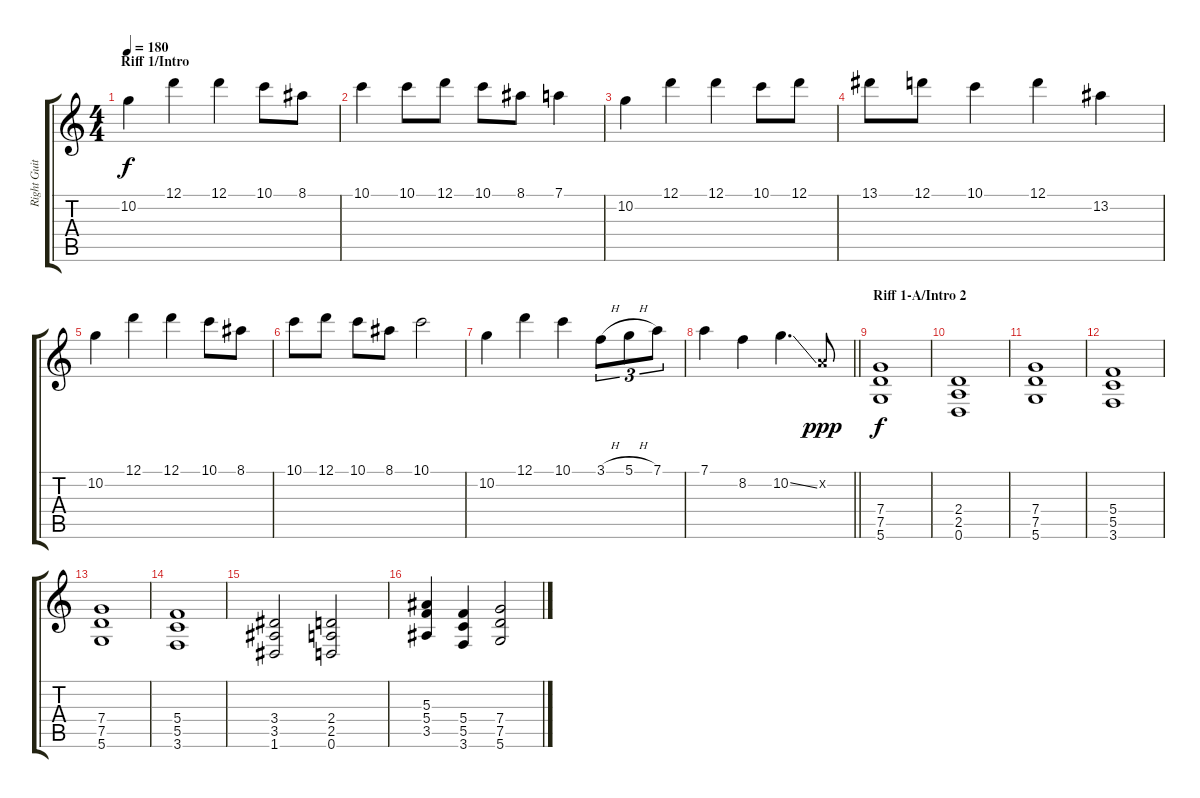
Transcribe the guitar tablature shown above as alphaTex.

\track ("Right Guitar" "Right Guit") {instrument distortionguitar}
\staff {score tabs}
\tuning (D4 A3 F3 C3 G2 D2) {hide}
\ts (4 4)
\section ("" "Riff 1/Intro")
\tempo 180
\clef g2
\ks c
10.2.4{dy f instrument distortionguitar} 12.1.4 12.1.4 10.1.8 8.1.8 |
10.1.4 10.1.8 12.1.8 10.1.8 8.1.8 7.1.4 |
10.2.4 12.1.4 12.1.4 10.1.8 12.1.8 |
13.1.8 12.1.8 10.1.4 12.1.4 13.2.4 |
10.2.4 12.1.4 12.1.4 10.1.8 8.1.8 |
10.1.8 12.1.8 10.1.8 8.1.8 10.1.2 |
10.2.4 12.1.4 10.1.4 3.1{h}.8{tu (3 2)} 5.1{h}.8{tu (3 2)} 7.1.8{tu (3 2)} |
\barLineRight lightlight
7.1.4 8.2.4 10.2{ss}.4{d instrument guitarharmonics} 0.2{x}.8{dy ppp} |
\section ("" "Riff 1-A/Intro 2")
(7.4 7.5 5.6).1{dy f instrument distortionguitar} |
(2.4 2.5 0.6).1 |
(7.4 7.5 5.6).1 |
(5.4 5.5 3.6).1 |
(7.4 7.5 5.6).1 |
(5.4 5.5 3.6).1 |
(3.4 3.5 1.6).2 (2.4 2.5 0.6).2 |
(5.3 5.4 3.5).4 (5.4 5.5 3.6).4 (7.4 7.5 5.6).2
